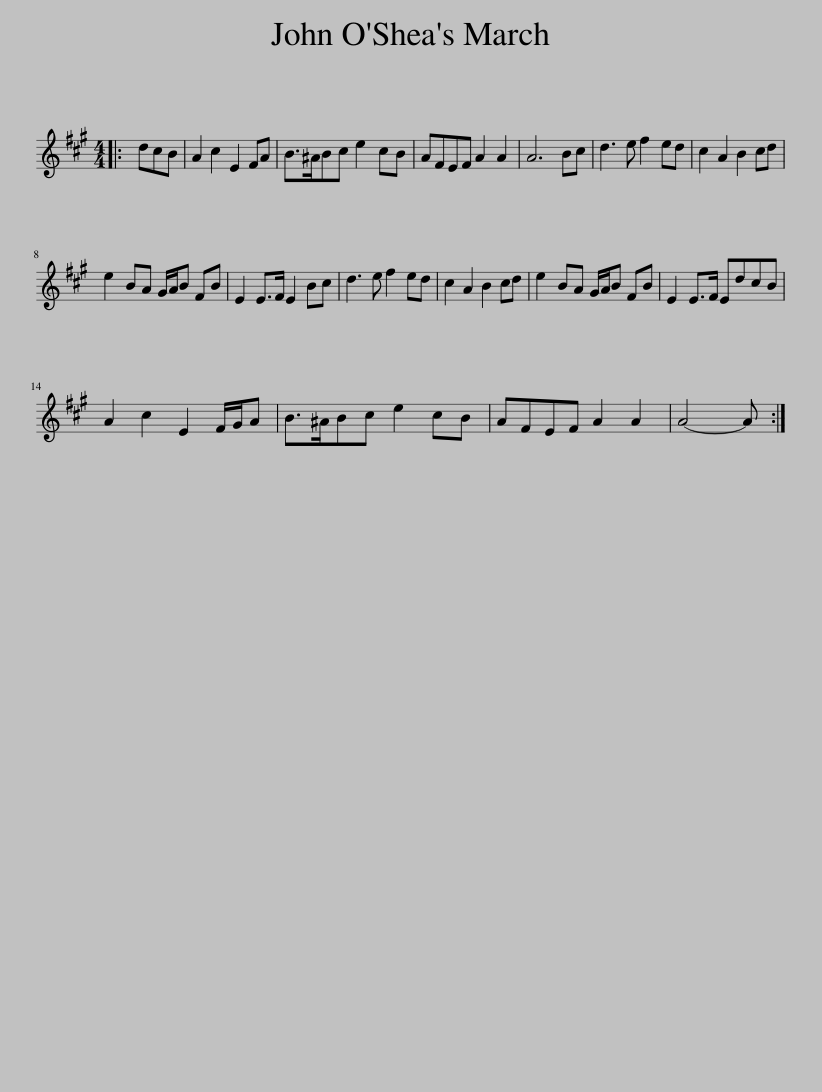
X:1
L:1/8
M:4/4
I:linebreak $
K:A
V:1 treble
V:1
|: dcB | A2 c2 E2 FA | B>^ABc e2 cB | AFEF A2 A2 | A6 Bc | %5
 d3 e f2 ed | c2 A2 B2 cd |$ e2 BA G/A/B FB | E2 E>F E2 Bc | d3 e f2 ed | %10
 c2 A2 B2 cd | e2 BA G/A/B FB | E2 E>F EdcB |$ A2 c2 E2 F/G/A | B>^ABc e2 cB | %15
 AFEF A2 A2 | A4- A :| %17
